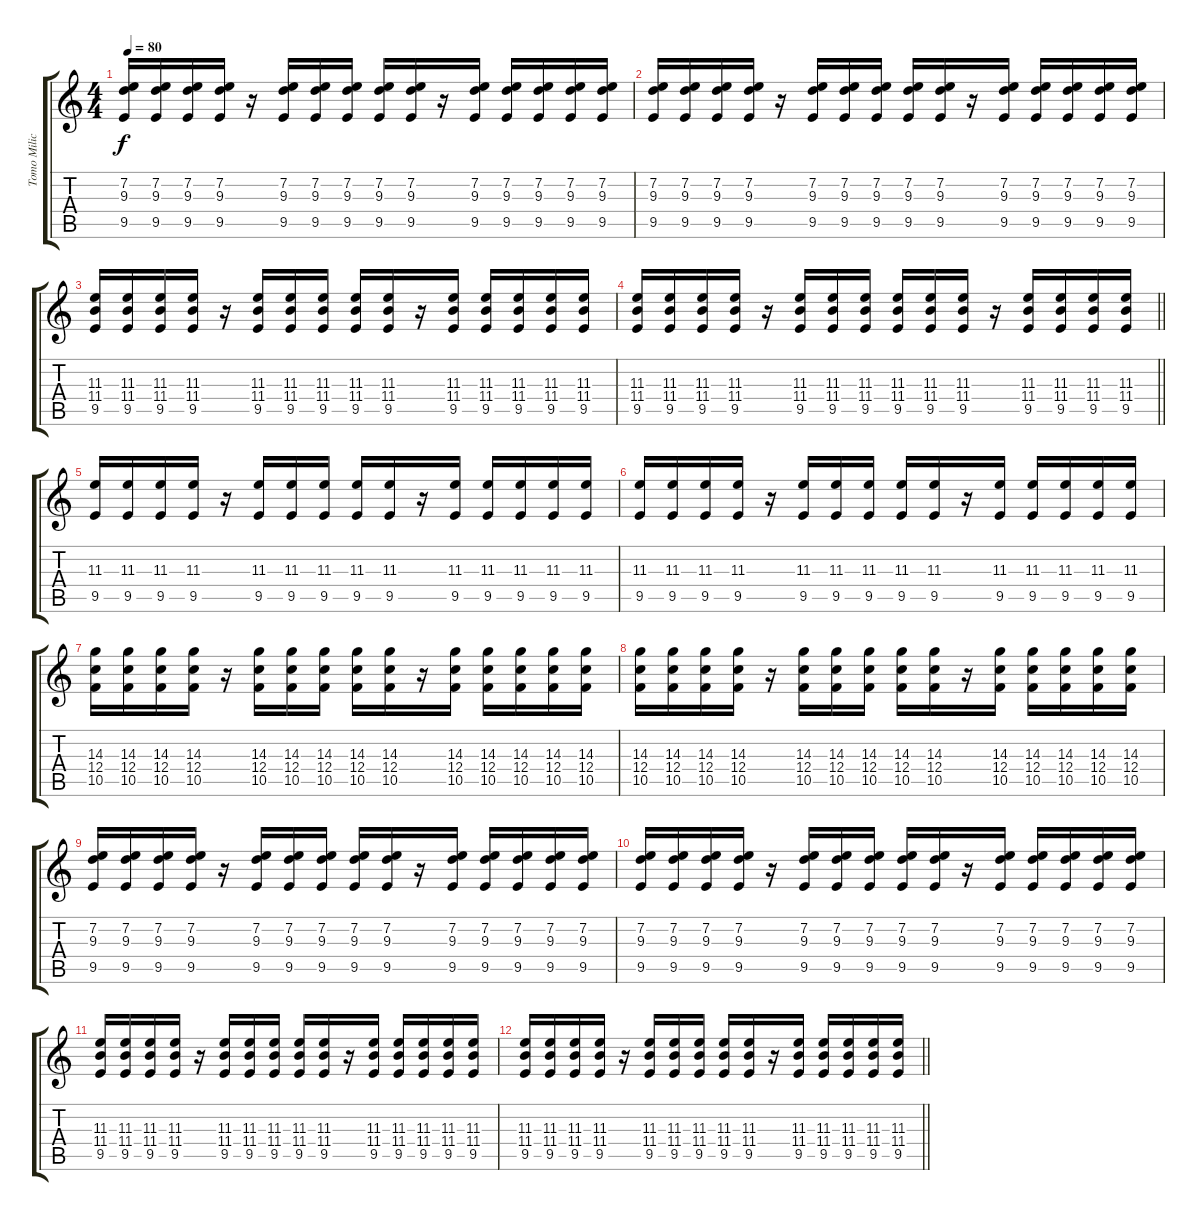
\track ("Tomo Milicevic - Guitar" "Tomo Milic") {instrument overdrivenguitar}
\staff {score tabs}
\tuning (D4 A3 F3 C3 G2 C2) {hide}
\ts (4 4)
\tempo 80
\clef g2
\ks c
(7.2 9.3 9.5).16{dy f} (7.2 9.3 9.5).16 (7.2 9.3 9.5).16 (7.2 9.3 9.5).16 r.16 (7.2 9.3 9.5).16 (7.2 9.3 9.5).16 (7.2 9.3 9.5).16 (7.2 9.3 9.5).16 (7.2 9.3 9.5).16 r.16 (7.2 9.3 9.5).16 (7.2 9.3 9.5).16 (7.2 9.3 9.5).16 (7.2 9.3 9.5).16 (7.2 9.3 9.5).16 |
(7.2 9.3 9.5).16 (7.2 9.3 9.5).16 (7.2 9.3 9.5).16 (7.2 9.3 9.5).16 r.16 (7.2 9.3 9.5).16 (7.2 9.3 9.5).16 (7.2 9.3 9.5).16 (7.2 9.3 9.5).16 (7.2 9.3 9.5).16 r.16 (7.2 9.3 9.5).16 (7.2 9.3 9.5).16 (7.2 9.3 9.5).16 (7.2 9.3 9.5).16 (7.2 9.3 9.5).16 |
(11.3 11.4 9.5).16 (11.3 11.4 9.5).16 (11.3 11.4 9.5).16 (11.3 11.4 9.5).16 r.16 (11.3 11.4 9.5).16 (11.3 11.4 9.5).16 (11.3 11.4 9.5).16 (11.3 11.4 9.5).16 (11.3 11.4 9.5).16 r.16 (11.3 11.4 9.5).16 (11.3 11.4 9.5).16 (11.3 11.4 9.5).16 (11.3 11.4 9.5).16 (11.3 11.4 9.5).16 |
\barLineRight lightlight
(11.3 11.4 9.5).16 (11.3 11.4 9.5).16 (11.3 11.4 9.5).16 (11.3 11.4 9.5).16 r.16 (11.3 11.4 9.5).16 (11.3 11.4 9.5).16 (11.3 11.4 9.5).16 (11.3 11.4 9.5).16 (11.3 11.4 9.5).16 (11.3 11.4 9.5).16 r.16 (11.3 11.4 9.5).16 (11.3 11.4 9.5).16 (11.3 11.4 9.5).16 (11.3 11.4 9.5).16 |
(11.3 9.5).16 (11.3 9.5).16 (11.3 9.5).16 (11.3 9.5).16 r.16 (11.3 9.5).16 (11.3 9.5).16 (11.3 9.5).16 (11.3 9.5).16 (11.3 9.5).16 r.16 (11.3 9.5).16 (11.3 9.5).16 (11.3 9.5).16 (11.3 9.5).16 (11.3 9.5).16 |
(11.3 9.5).16 (11.3 9.5).16 (11.3 9.5).16 (11.3 9.5).16 r.16 (11.3 9.5).16 (11.3 9.5).16 (11.3 9.5).16 (11.3 9.5).16 (11.3 9.5).16 r.16 (11.3 9.5).16 (11.3 9.5).16 (11.3 9.5).16 (11.3 9.5).16 (11.3 9.5).16 |
(14.3 12.4 10.5).16 (14.3 12.4 10.5).16 (14.3 12.4 10.5).16 (14.3 12.4 10.5).16 r.16 (14.3 12.4 10.5).16 (14.3 12.4 10.5).16 (14.3 12.4 10.5).16 (14.3 12.4 10.5).16 (14.3 12.4 10.5).16 r.16 (14.3 12.4 10.5).16 (14.3 12.4 10.5).16 (14.3 12.4 10.5).16 (14.3 12.4 10.5).16 (14.3 12.4 10.5).16 |
(14.3 12.4 10.5).16 (14.3 12.4 10.5).16 (14.3 12.4 10.5).16 (14.3 12.4 10.5).16 r.16 (14.3 12.4 10.5).16 (14.3 12.4 10.5).16 (14.3 12.4 10.5).16 (14.3 12.4 10.5).16 (14.3 12.4 10.5).16 r.16 (14.3 12.4 10.5).16 (14.3 12.4 10.5).16 (14.3 12.4 10.5).16 (14.3 12.4 10.5).16 (14.3 12.4 10.5).16 |
(7.2 9.3 9.5).16 (7.2 9.3 9.5).16 (7.2 9.3 9.5).16 (7.2 9.3 9.5).16 r.16 (7.2 9.3 9.5).16 (7.2 9.3 9.5).16 (7.2 9.3 9.5).16 (7.2 9.3 9.5).16 (7.2 9.3 9.5).16 r.16 (7.2 9.3 9.5).16 (7.2 9.3 9.5).16 (7.2 9.3 9.5).16 (7.2 9.3 9.5).16 (7.2 9.3 9.5).16 |
(7.2 9.3 9.5).16 (7.2 9.3 9.5).16 (7.2 9.3 9.5).16 (7.2 9.3 9.5).16 r.16 (7.2 9.3 9.5).16 (7.2 9.3 9.5).16 (7.2 9.3 9.5).16 (7.2 9.3 9.5).16 (7.2 9.3 9.5).16 r.16 (7.2 9.3 9.5).16 (7.2 9.3 9.5).16 (7.2 9.3 9.5).16 (7.2 9.3 9.5).16 (7.2 9.3 9.5).16 |
(11.3 11.4 9.5).16 (11.3 11.4 9.5).16 (11.3 11.4 9.5).16 (11.3 11.4 9.5).16 r.16 (11.3 11.4 9.5).16 (11.3 11.4 9.5).16 (11.3 11.4 9.5).16 (11.3 11.4 9.5).16 (11.3 11.4 9.5).16 r.16 (11.3 11.4 9.5).16 (11.3 11.4 9.5).16 (11.3 11.4 9.5).16 (11.3 11.4 9.5).16 (11.3 11.4 9.5).16 |
\barLineRight lightlight
(11.3 11.4 9.5).16 (11.3 11.4 9.5).16 (11.3 11.4 9.5).16 (11.3 11.4 9.5).16 r.16 (11.3 11.4 9.5).16 (11.3 11.4 9.5).16 (11.3 11.4 9.5).16 (11.3 11.4 9.5).16 (11.3 11.4 9.5).16 r.16 (11.3 11.4 9.5).16 (11.3 11.4 9.5).16 (11.3 11.4 9.5).16 (11.3 11.4 9.5).16 (11.3 11.4 9.5).16
